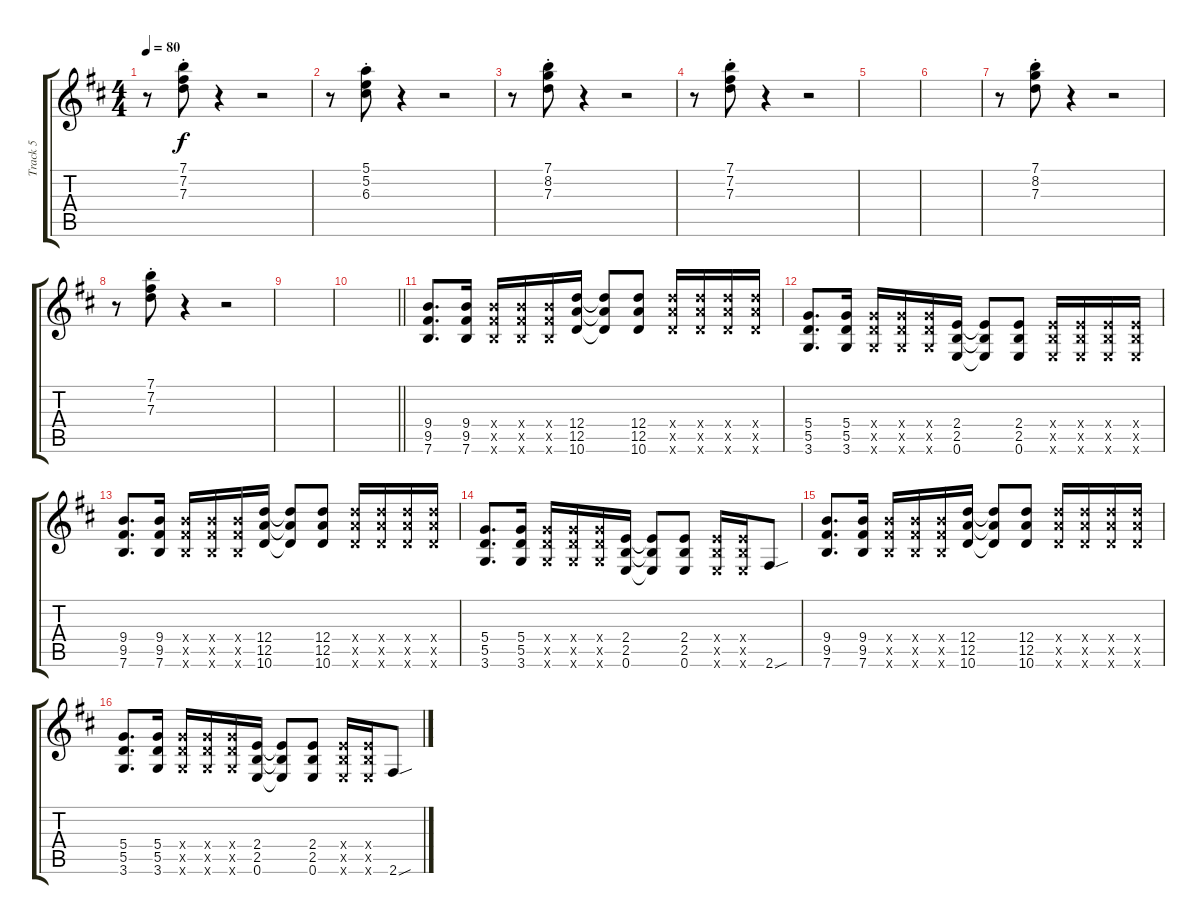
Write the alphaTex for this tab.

\track ("Track 5" "Track 5") {instrument electricguitarclean}
\staff {score tabs}
\tuning (E4 B3 G3 D3 A2 E2) {hide}
\ts (4 4)
\tempo 80
\clef g2
\ks bminor
r.8{dy f} (7.1{st} 7.2{st} 7.3{st}).8 r.4 r.2 |
r.8 (5.1{st} 5.2{st} 6.3{st}).8 r.4 r.2 |
r.8 (7.1{st} 8.2{st} 7.3{st}).8 r.4 r.2 |
r.8 (7.1{st} 7.2{st} 7.3{st}).8 r.4 r.2 |
|
|
r.8 (7.1{st} 8.2{st} 7.3{st}).8 r.4 r.2 |
r.8 (7.1{st} 7.2{st} 7.3{st}).8 r.4 r.2 |
|
\barLineRight lightlight
|
(9.4 9.5 7.6).8{d volume 6} (9.4 9.5 7.6).16 (9.4{x} 9.5{x} 7.6{x}).16 (9.4{x} 9.5{x} 7.6{x}).16 (9.4{x} 9.5{x} 7.6{x}).16 (12.4 12.5 10.6).16 (12.4{t} 12.5{t} 10.6{t}).8 (12.4 12.5 10.6).8 (12.4{x} 12.5{x} 10.6{x}).16 (12.4{x} 12.5{x} 10.6{x}).16 (12.4{x} 12.5{x} 10.6{x}).16 (12.4{x} 12.5{x} 10.6{x}).16 |
(5.4 5.5 3.6).8{d} (5.4 5.5 3.6).16 (5.4{x} 5.5{x} 3.6{x}).16 (5.4{x} 5.5{x} 3.6{x}).16 (5.4{x} 5.5{x} 3.6{x}).16 (2.4 2.5 0.6).16 (2.4{t} 2.5{t} 0.6{t}).8 (2.4 2.5 0.6).8 (2.4{x} 2.5{x} 0.6{x}).16 (2.4{x} 2.5{x} 0.6{x}).16 (2.4{x} 2.5{x} 0.6{x}).16 (2.4{x} 2.5{x} 0.6{x}).16 |
(9.4 9.5 7.6).8{d} (9.4 9.5 7.6).16 (9.4{x} 9.5{x} 7.6{x}).16 (9.4{x} 9.5{x} 7.6{x}).16 (9.4{x} 9.5{x} 7.6{x}).16 (12.4 12.5 10.6).16 (12.4{t} 12.5{t} 10.6{t}).8 (12.4 12.5 10.6).8 (12.4{x} 12.5{x} 10.6{x}).16 (12.4{x} 12.5{x} 10.6{x}).16 (12.4{x} 12.5{x} 10.6{x}).16 (12.4{x} 12.5{x} 10.6{x}).16 |
(5.4 5.5 3.6).8{d} (5.4 5.5 3.6).16 (5.4{x} 5.5{x} 3.6{x}).16 (5.4{x} 5.5{x} 3.6{x}).16 (5.4{x} 5.5{x} 3.6{x}).16 (2.4 2.5 0.6).16 (2.4{t} 2.5{t} 0.6{t}).8 (2.4 2.5 0.6).8 (2.4{x} 2.5{x} 0.6{x}).16 (2.4{x} 2.5{x} 0.6{x}).16 2.6{sou}.8 |
(9.4 9.5 7.6).8{d} (9.4 9.5 7.6).16 (9.4{x} 9.5{x} 7.6{x}).16 (9.4{x} 9.5{x} 7.6{x}).16 (9.4{x} 9.5{x} 7.6{x}).16 (12.4 12.5 10.6).16 (12.4{t} 12.5{t} 10.6{t}).8 (12.4 12.5 10.6).8 (12.4{x} 12.5{x} 10.6{x}).16 (12.4{x} 12.5{x} 10.6{x}).16 (12.4{x} 12.5{x} 10.6{x}).16 (12.4{x} 12.5{x} 10.6{x}).16 |
(5.4 5.5 3.6).8{d} (5.4 5.5 3.6).16 (5.4{x} 5.5{x} 3.6{x}).16 (5.4{x} 5.5{x} 3.6{x}).16 (5.4{x} 5.5{x} 3.6{x}).16 (2.4 2.5 0.6).16 (2.4{t} 2.5{t} 0.6{t}).8 (2.4 2.5 0.6).8 (2.4{x} 2.5{x} 0.6{x}).16 (2.4{x} 2.5{x} 0.6{x}).16 2.6{sou}.8
